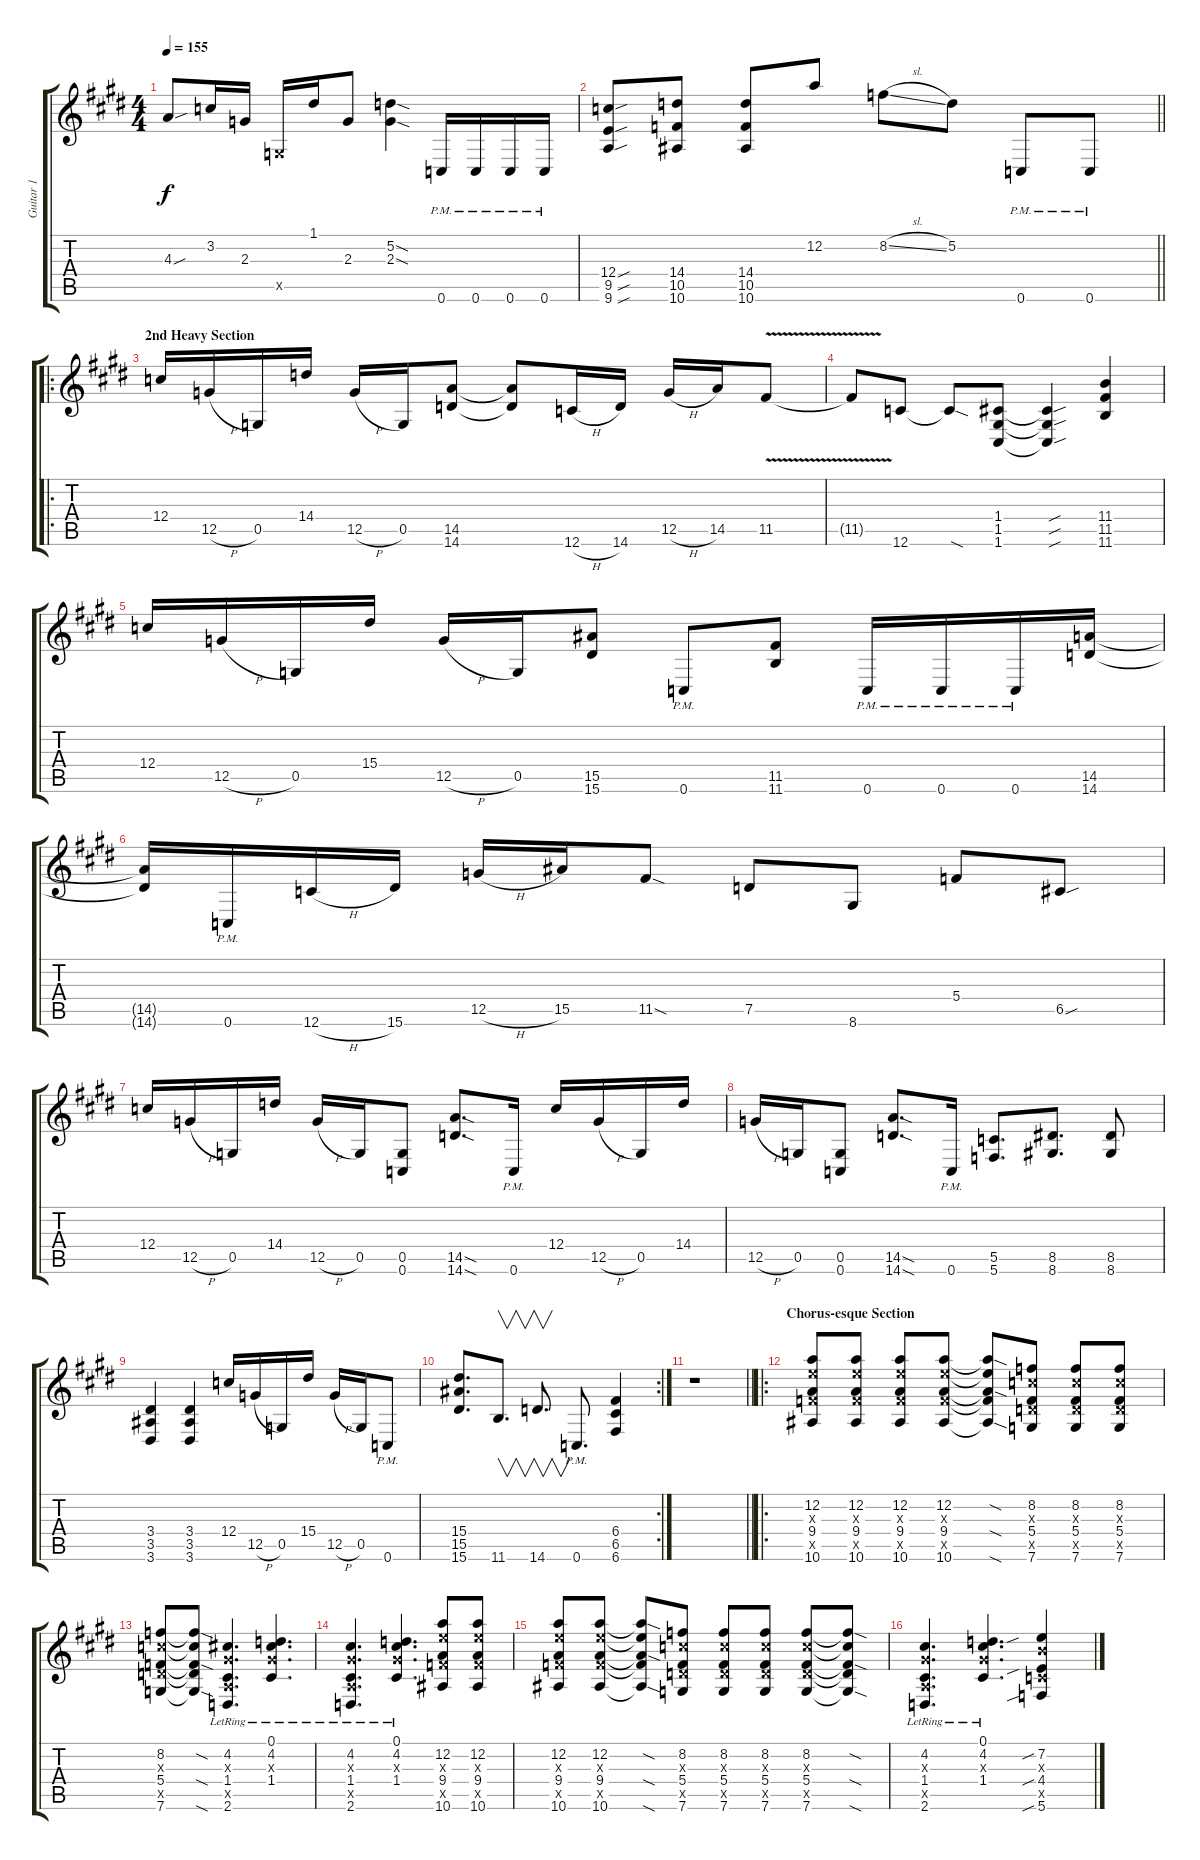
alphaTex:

\track ("Guitar 1" "Guitar 1") {instrument distortionguitar}
\staff {score tabs}
\tuning (D4 A3 F3 C3 G2 C2) {hide}
\ts (4 4)
\tempo 155
\clef g2
\ks e
4.3{sou t}.8{dy f} 3.2.16 2.3.16 0.5{x}.16 1.1.16 2.3.8 (5.2{sod} 2.3{sod}).4 0.6{pm}.16 0.6{pm}.16 0.6{pm}.16 0.6{pm}.16 |
\barLineRight lightlight
(12.4{sou} 9.5{sou} 9.6{sou}).8 (14.4 10.5 10.6).8 (14.4 10.5 10.6).8 12.2.8 8.2{sl}.8 5.2.8 0.6{pm}.8 0.6{pm}.8 |
\ro
\section ("" "2nd Heavy Section")
12.4.16 12.5{h}.16 0.5.16 14.4.16 12.5{h}.16 0.5.16 (14.5 14.6).8 (14.5{t} 14.6{t}).8 12.6{h}.16 14.6.16 12.5{h}.16 14.5.16 11.5{v}.8 |
11.5{v t}.8 12.6.8 12.6{sod t}.8 (1.4 1.5 1.6).8 (1.4{sou t} 1.5{sou t} 1.6{sou t}).4 (11.4 11.5 11.6).4 |
12.4.16 12.5{h}.16 0.5.16 15.4.16 12.5{h}.16 0.5.16 (15.5 15.6).8 0.6{pm}.8 (11.5 11.6).8 0.6{pm}.16 0.6{pm}.16 0.6{pm}.16 (14.5 14.6).16 |
(14.5{t} 14.6{t}).16 0.6{pm}.16 12.6{h}.16 15.6.16 12.5{h}.16 15.5.16 11.5{sod}.8 7.5.8 8.6.8 5.4.8 6.5{sou}.8 |
12.4.16 12.5{h}.16 0.5.16 14.4.16 12.5{h}.16 0.5.16 (0.5 0.6).8 (14.5{sod} 14.6{sod}).8{d} 0.6{pm}.16 12.4.16 12.5{h}.16 0.5.16 14.4.16 |
12.5{h}.16 0.5.16 (0.5 0.6).8 (14.5{sod} 14.6{sod}).8{d} 0.6{pm}.16 (5.5 5.6).8{d} (8.5 8.6).8{d} (8.5 8.6).8 |
(3.4 3.5 3.6).4 (3.4 3.5 3.6).4 12.4.16 12.5{h}.16 0.5.16 15.4.16 12.5{h}.16 0.5.16 0.6{pm}.8 |
\rc 2
(15.4 15.5 15.6).8{d} 11.6.8{v d} 14.6.8{v d} 0.6{pm}.8{d} (6.4 6.5 6.6).4 |
\barLineRight lightlight
r.1 |
\ro
\section ("" "Chorus-esque Section")
(12.2 11.3{x} 9.4 10.5{x} 10.6).8 (12.2 11.3{x} 9.4 10.5{x} 10.6).8 (12.2 11.3{x} 9.4 10.5{x} 10.6).8 (12.2 11.3{x} 9.4 10.5{x} 10.6).8 (12.2{sod t} 11.3{t} 9.4{sod t} 10.5{t} 10.6{sod t}).8 (8.2 7.3{x} 5.4 7.5{x} 7.6).8 (8.2 7.3{x} 5.4 7.5{x} 7.6).8 (8.2 7.3{x} 5.4 7.5{x} 7.6).8 |
(8.2 7.3{x} 5.4 7.5{x} 7.6).8 (8.2{sod t} 7.3{t} 5.4{sod t} 7.5{t} 7.6{sod t}).8 (4.2{lr} 3.3{x} 1.4{lr} 2.5{x} 2.6{lr}).4{d} (0.1{lr} 4.2{lr} 3.3{x} 1.4{lr}).4{d} |
(4.2{lr} 3.3{x} 1.4{lr} 2.5{x} 2.6{lr}).4{d} (0.1{lr} 4.2{lr} 3.3{x} 1.4{lr}).4{d} (12.2 11.3{x} 9.4 10.5{x} 10.6).8 (12.2 11.3{x} 9.4 10.5{x} 10.6).8 |
(12.2 11.3{x} 9.4 10.5{x} 10.6).8 (12.2 11.3{x} 9.4 10.5{x} 10.6).8 (12.2{sod t} 11.3{t} 9.4{sod t} 10.5{t} 10.6{sod t}).8 (8.2 7.3{x} 5.4 7.5{x} 7.6).8 (8.2 7.3{x} 5.4 7.5{x} 7.6).8 (8.2 7.3{x} 5.4 7.5{x} 7.6).8 (8.2 7.3{x} 5.4 7.5{x} 7.6).8 (8.2{sod t} 7.3{t} 5.4{sod t} 7.5{t} 7.6{sod t}).8 |
(4.2{lr} 3.3{x} 1.4{lr} 2.5{x} 2.6{lr}).4{d} (0.1{lr} 4.2{lr} 3.3{x} 1.4{lr}).4{d} (7.2{sib} 6.3{x} 4.4{sib} 5.5{x} 5.6{sib}).4
